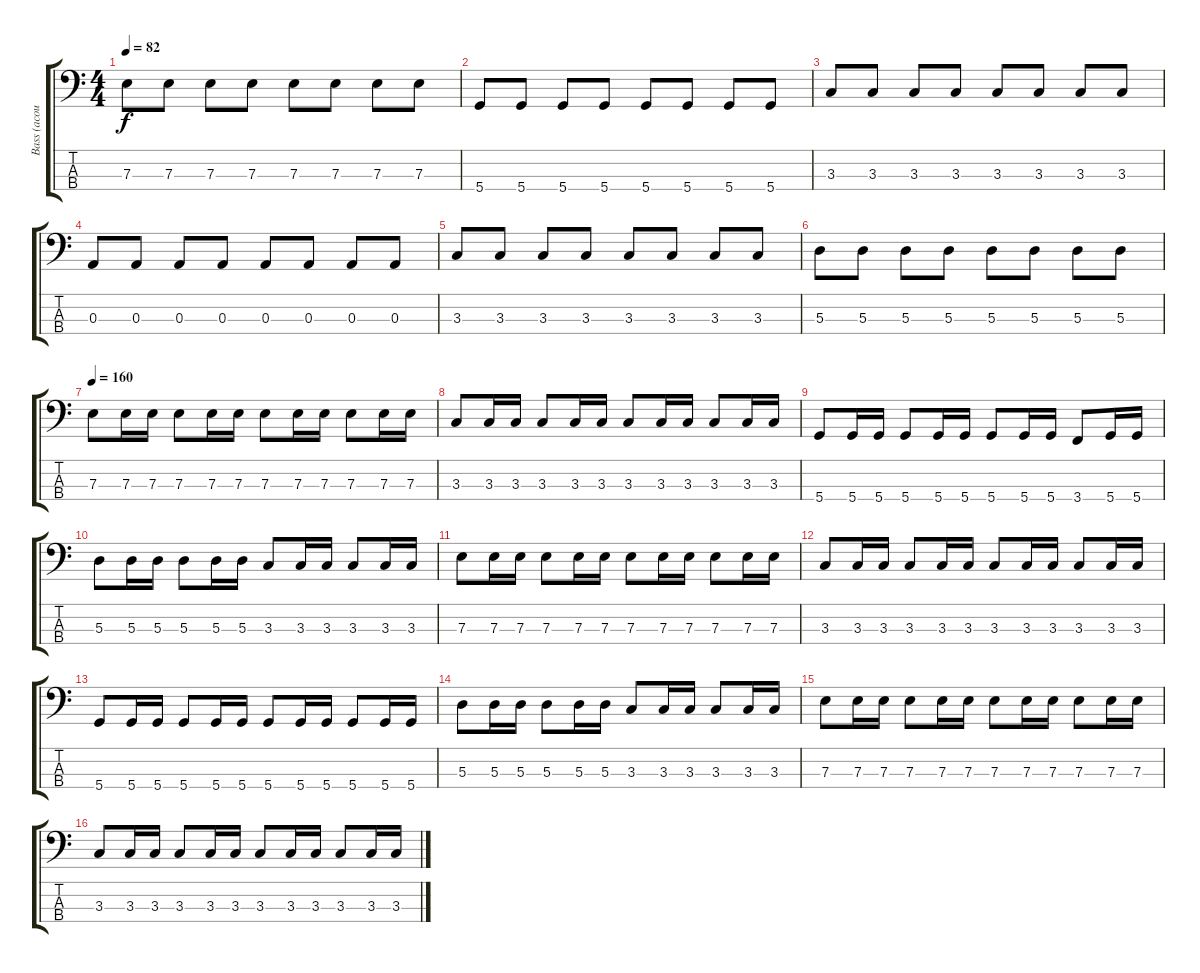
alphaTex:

\track ("Bass (acoustic)" "Bass (acou") {instrument acousticbass}
\staff {score tabs}
\tuning (G2 D2 A1 D1) {hide}
\ts (4 4)
\tempo 82
\clef f4
\ks c
7.3.8{dy f} 7.3.8 7.3.8 7.3.8 7.3.8 7.3.8 7.3.8 7.3.8 |
5.4.8 5.4.8 5.4.8 5.4.8 5.4.8 5.4.8 5.4.8 5.4.8 |
3.3.8 3.3.8 3.3.8 3.3.8 3.3.8 3.3.8 3.3.8 3.3.8 |
0.3.8 0.3.8 0.3.8 0.3.8 0.3.8 0.3.8 0.3.8 0.3.8 |
3.3.8 3.3.8 3.3.8 3.3.8 3.3.8 3.3.8 3.3.8 3.3.8 |
5.3.8 5.3.8 5.3.8 5.3.8 5.3.8 5.3.8 5.3.8 5.3.8 |
\tempo 160
7.3.8 7.3.16 7.3.16 7.3.8 7.3.16 7.3.16 7.3.8 7.3.16 7.3.16 7.3.8 7.3.16 7.3.16 |
3.3.8 3.3.16 3.3.16 3.3.8 3.3.16 3.3.16 3.3.8 3.3.16 3.3.16 3.3.8 3.3.16 3.3.16 |
5.4.8 5.4.16 5.4.16 5.4.8 5.4.16 5.4.16 5.4.8 5.4.16 5.4.16 3.4.8 5.4.16 5.4.16 |
5.3.8 5.3.16 5.3.16 5.3.8 5.3.16 5.3.16 3.3.8 3.3.16 3.3.16 3.3.8 3.3.16 3.3.16 |
7.3.8 7.3.16 7.3.16 7.3.8 7.3.16 7.3.16 7.3.8 7.3.16 7.3.16 7.3.8 7.3.16 7.3.16 |
3.3.8 3.3.16 3.3.16 3.3.8 3.3.16 3.3.16 3.3.8 3.3.16 3.3.16 3.3.8 3.3.16 3.3.16 |
5.4.8 5.4.16 5.4.16 5.4.8 5.4.16 5.4.16 5.4.8 5.4.16 5.4.16 5.4.8 5.4.16 5.4.16 |
5.3.8 5.3.16 5.3.16 5.3.8 5.3.16 5.3.16 3.3.8 3.3.16 3.3.16 3.3.8 3.3.16 3.3.16 |
7.3.8 7.3.16 7.3.16 7.3.8 7.3.16 7.3.16 7.3.8 7.3.16 7.3.16 7.3.8 7.3.16 7.3.16 |
3.3.8 3.3.16 3.3.16 3.3.8 3.3.16 3.3.16 3.3.8 3.3.16 3.3.16 3.3.8 3.3.16 3.3.16
